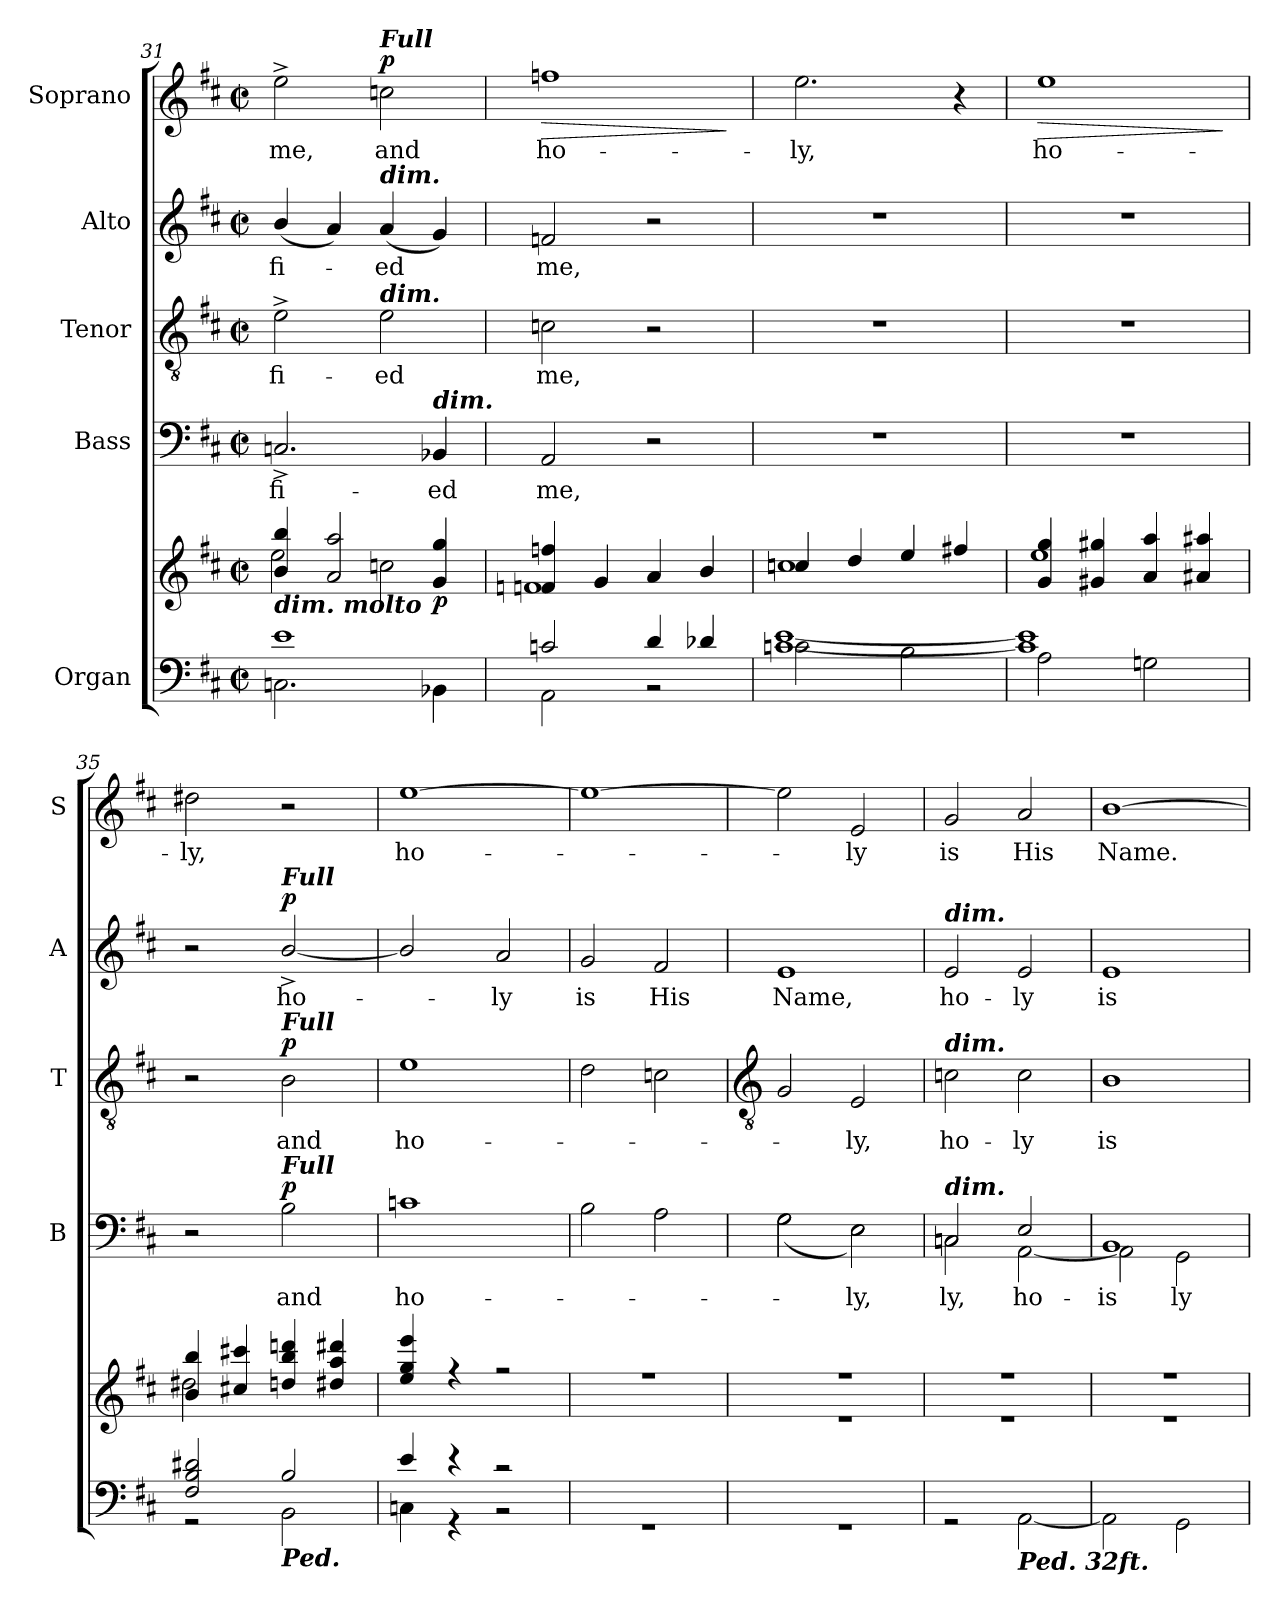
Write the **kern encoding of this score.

**kern	**kern	**dynam	**kern	**text	**dynam	**kern	**text	**dynam	**kern	**text	**dynam	**kern	**text	**dynam
*part5	*part5	*part5	*part4	*part4	*part4	*part3	*part3	*part3	*part2	*part2	*part2	*part1	*part1	*part1
*staff6	*staff5	*staff5/6	*staff4	*staff4	*staff4	*staff3	*staff3	*staff3	*staff2	*staff2	*staff2	*staff1	*staff1	*staff1
*I"Organ	*	*	*I"Bass	*	*	*I"Tenor	*	*	*I"Alto	*	*	*I"Soprano	*	*
*	*	*	*I'B	*	*	*I'T	*	*	*I'A	*	*	*I'S	*	*
*clefF4	*clefG2	*	*clefF4	*	*	*clefGv2	*	*	*clefG2	*	*	*clefG2	*	*
*k[f#c#]	*k[f#c#]	*	*k[f#c#]	*	*	*k[f#c#]	*	*	*k[f#c#]	*	*	*k[f#c#]	*	*
*D:	*D:	*	*D:	*	*	*D:	*	*	*D:	*	*	*D:	*	*
*M2/2	*M2/2	*	*M2/2	*	*	*M2/2	*	*	*M2/2	*	*	*M2/2	*	*
*met(c|)	*met(c|)	*	*met(c|)	*	*	*met(c|)	*	*	*met(c|)	*	*	*met(c|)	*	*
=31	=31	=31	=31	=31	=31	=31	=31	=31	=31	=31	=31	=31	=31	=31
*^	*^	*	*	*	*	*	*	*	*	*	*	*	*	*
!	!	!LO:TX:b:Bi:t=dim. molto	!	!	!	!	!	!	!	!	!	!	!	!	!	!
!	!	!	!	!	!	!LO:LY:b	!	!	!LO:LY:b	!	!	!LO:LY:b	!	!	!LO:LY:b	!
1e/	2.Cn\	4b/ 4bb/	2ee\	.	2.Cn^	-fi-	.	2e^	-fi-	.	(<4b/	-fi-	.	2ee^	me,	.
.	.	2a/ 2aa/	.	.	.	.	.	.	.	.	4a)	.	.	.	.	.
!	!	!	!	!	!	!	!	!	!	!	!	!	!	!LO:TX:a:Bi:t=Full	!	!
!	!	!	!	!	!	!	!	!	!	!	!LO:TX:a:Bi:t=dim.	!	!	!	!	!
!	!	!	!	!	!	!	!	!LO:TX:a:Bi:t=dim.	!	!	!	!	!	!	!	!
!	!	!	!	!	!	!	!	!	!LO:LY:b	!	!	!LO:LY:b	!	!	!LO:LY:b	!LO:DY:b
.	.	.	2ccn\	.	.	.	.	2e	-ed	.	(<4a	ed	.	2ccn	and	p
!	!	!	!	!	!LO:TX:a:Bi:t=dim.	!	!	!	!	!	!	!	!	!	!	!
!	!	!	!	!LO:DY:b	!	!LO:LY:b	!	!	!	!	!	!	!	!	!	!
.	4BB-X\	4g/ 4gg/	.	p	4BB-X	-ed	.	.	.	.	4g)	.	.	.	.	.
=32	=32	=32	=32	=32	=32	=32	=32	=32	=32	=32	=32	=32	=32	=32	=32	=32
!	!	!	!	!	!	!LO:LY:b	!	!	!LO:LY:b	!	!	!LO:LY:b	!	!	!LO:LY:b	!LO:HP:b
2cn/	2AA\	4f/ 4ffn/	1fn\	.	2AA/	me,	.	2cn	me,	.	2fn	me,	.	1ffn	ho-	>
.	.	4g/	.	.	.	.	.	.	.	.	.	.	.	.	.	.
4d/	2r	4a/	.	.	2r	.	.	2r	.	.	2r	.	.	.	.	.
4d-X/	.	4b/	.	.	.	.	.	.	.	.	.	.	.	.	.	.
*v	*v	*	*	*	*	*	*	*	*	*	*	*	*	*	*	*
*	*v	*v	*	*	*	*	*	*	*	*	*	*	*	*	*
.	.	.	.	.	.	.	.	.	.	.	.	.	.	]
=33	=33	=33	=33	=33	=33	=33	=33	=33	=33	=33	=33	=33	=33	=33
*^	*^	*	*	*	*	*	*	*	*	*	*	*	*	*
!	!	!	!	!	!	!	!	!	!	!	!	!	!	!	!LO:LY:b	!
2cn\	[1c\ [1e\	4cc/	1ccn\	.	1r	.	.	1r	.	.	1r	.	.	2.ee	-ly,	.
.	.	4dd/	.	.	.	.	.	.	.	.	.	.	.	.	.	.
2B\	.	4ee/	.	.	.	.	.	.	.	.	.	.	.	.	.	.
.	.	4ff#X/	.	.	.	.	.	.	.	.	.	.	.	4r	.	.
=34	=34	=34	=34	=34	=34	=34	=34	=34	=34	=34	=34	=34	=34	=34	=34	=34
!	!	!	!	!	!	!	!	!	!	!	!	!	!	!	!LO:LY:b	!LO:HP:b
2A\	1c\] 1e\]	4g/ 4gg/	1ee\	.	1r	.	.	1r	.	.	1r	.	.	1ee	ho-	>
.	.	4g#X/ 4gg#X/	.	.	.	.	.	.	.	.	.	.	.	.	.	.
2Gn\	.	4a/ 4aa/	.	.	.	.	.	.	.	.	.	.	.	.	.	.
.	.	4a#X/ 4aa#X/	.	.	.	.	.	.	.	.	.	.	.	.	.	.
*v	*v	*	*	*	*	*	*	*	*	*	*	*	*	*	*	*
*	*v	*v	*	*	*	*	*	*	*	*	*	*	*	*	*
.	.	.	.	.	.	.	.	.	.	.	.	.	.	]
=35	=35	=35	=35	=35	=35	=35	=35	=35	=35	=35	=35	=35	=35	=35
*^	*^	*	*	*	*	*	*	*	*	*	*	*	*	*
!	!	!	!	!	!	!	!	!	!	!	!	!	!	!	!LO:LY:b	!
2F#/ 2B/ 2d#X/	2r	4b/ 4bb/	2dd#X\	.	2r	.	.	2r	.	.	2r	.	.	2dd#X	-ly,	.
.	.	4cc#X/ 4ccc#X/	.	.	.	.	.	.	.	.	.	.	.	.	.	.
!	!	!	!	!	!	!	!	!	!	!	!LO:TX:a:Bi:t=Full	!	!	!	!	!
!	!	!	!	!	!	!	!	!LO:TX:a:Bi:t=Full	!	!	!	!	!	!	!	!
!	!	!	!	!	!LO:TX:a:Bi:t=Full	!	!	!	!	!	!	!	!	!	!	!
!LO:TX:b:Bi:t=Ped.	!	!	!	!	!	!	!	!	!	!	!	!	!	!	!	!
!	!	!	!	!	!	!LO:LY:b	!LO:DY:b	!	!LO:LY:b	!LO:DY:b	!	!LO:LY:b	!LO:DY:b	!	!	!
2B/	2BB\	4ddn/ 4bb/ 4dddn/	2ryy	.	2B	and	p	2B	and	p	[2b^/	ho-	p	2r	.	.
.	.	4dd#X/ 4aa/ 4ddd#X/	.	.	.	.	.	.	.	.	.	.	.	.	.	.
=36	=36	=36	=36	=36	=36	=36	=36	=36	=36	=36	=36	=36	=36	=36	=36	=36
!	!	!	!	!	!	!LO:LY:b	!	!	!LO:LY:b	!	!	!	!	!	!LO:LY:b	!
4e/	4Cn\	4ee/ 4gg/ 4eee/	1ryy	.	1cn	ho-	.	1e	ho-	.	2b/]	.	.	[1ee	ho-	.
4r	4r	4r	.	.	.	.	.	.	.	.	.	.	.	.	.	.
!	!	!	!	!	!	!	!	!	!	!	!	!LO:LY:b	!	!	!	!
2r	2r	2r	.	.	.	.	.	.	.	.	2a	ly	.	.	.	.
=37	=37	=37	=37	=37	=37	=37	=37	=37	=37	=37	=37	=37	=37	=37	=37	=37
!	!	!	!	!	!	!	!	!	!	!	!	!LO:LY:b	!	!	!	!
1ryy	1r	1r	1ryy	.	2B	.	.	2d	.	.	2g	is	.	1ee_	.	.
!	!	!	!	!	!	!	!	!	!	!	!	!LO:LY:b	!	!	!	!
.	.	.	.	.	2A	.	.	2cn	.	.	2f#	His	.	.	.	.
!!LO:LB:g=z
=38	=38	=38	=38	=38	=38	=38	=38	=38	=38	=38	=38	=38	=38	=38	=38	=38
*	*	*	*	*	*	*	*	*clefGv2	*	*	*	*	*	*	*	*
*	*	*	*	*	*^	*	*	*	*	*	*	*	*	*	*	*
!	!	!	!	!	!	!	!	!	!	!	!	!	!LO:LY:b	!	!	!	!
1ryy	1r	1r	1r	.	2G\	(>2G\	.	.	2G	.	.	1e	Name,	.	2ee]	.	.
!	!	!	!	!	!	!	!LO:LY:a	!	!	!LO:LY:b	!	!	!	!	!	!LO:LY:b	!
.	.	.	.	.	2E\	2E\)	ly,	.	2E	ly,	.	.	.	.	2e	ly	.
=39	=39	=39	=39	=39	=39	=39	=39	=39	=39	=39	=39	=39	=39	=39	=39	=39	=39
!	!	!	!	!	!	!	!	!	!	!	!	!LO:TX:a:Bi:t=dim.	!	!	!	!	!
!	!	!	!	!	!	!	!	!	!LO:TX:a:Bi:t=dim.	!	!	!	!	!	!	!	!
!	!	!	!	!	!LO:TX:a:Bi:t=dim.	!	!	!	!	!	!	!	!	!	!	!	!
!	!	!	!	!	!	!	!LO:LY:a	!	!	!	!	!	!	!	!	!	!
!	!	!	!	!	!	!	!LO:LY:b	!	!	!LO:LY:b	!	!	!LO:LY:b	!	!	!LO:LY:b	!
1ryy	2r	1r	1r	.	2Cn/	2Cn\	ly,	.	2cn	ho-	.	2e	ho-	.	2g	is	.
!	!LO:TX:b:Bi:t=Ped. 32ft.	!	!	!	!	!	!	!	!	!	!	!	!	!	!	!	!
!	!	!	!	!	!	!	!LO:LY:a	!	!	!	!	!	!	!	!	!	!
!	!	!	!	!	!	!	!LO:LY:b	!	!	!LO:LY:b	!	!	!LO:LY:b	!	!	!LO:LY:b	!
.	[2AA\	.	.	.	2E/	[2AA\	ho-	.	2c	-ly	.	2e	-ly	.	2a	His	.
=40	=40	=40	=40	=40	=40	=40	=40	=40	=40	=40	=40	=40	=40	=40	=40	=40	=40
!	!	!	!	!	!	!	!LO:LY:a	!	!	!LO:LY:b	!	!	!LO:LY:b	!	!	!LO:LY:b	!
1ryy	2AA\]	1r	1r	.	1BB/	2AA\]	is	.	1B	is	.	1e	is	.	[1b	Name.	.
!	!	!	!	!	!	!	!LO:LY:b	!	!	!	!	!	!	!	!	!	!
.	2GG\	.	.	.	.	2GG\	ly	.	.	.	.	.	.	.	.	.	.
*v	*v	*	*	*	*v	*v	*	*	*	*	*	*	*	*	*	*	*
*	*v	*v	*	*	*	*	*	*	*	*	*	*	*	*	*
=	=	=	=	=	=	=	=	=	=	=	=	=	=	=
*-	*-	*-	*-	*-	*-	*-	*-	*-	*-	*-	*-	*-	*-	*-
